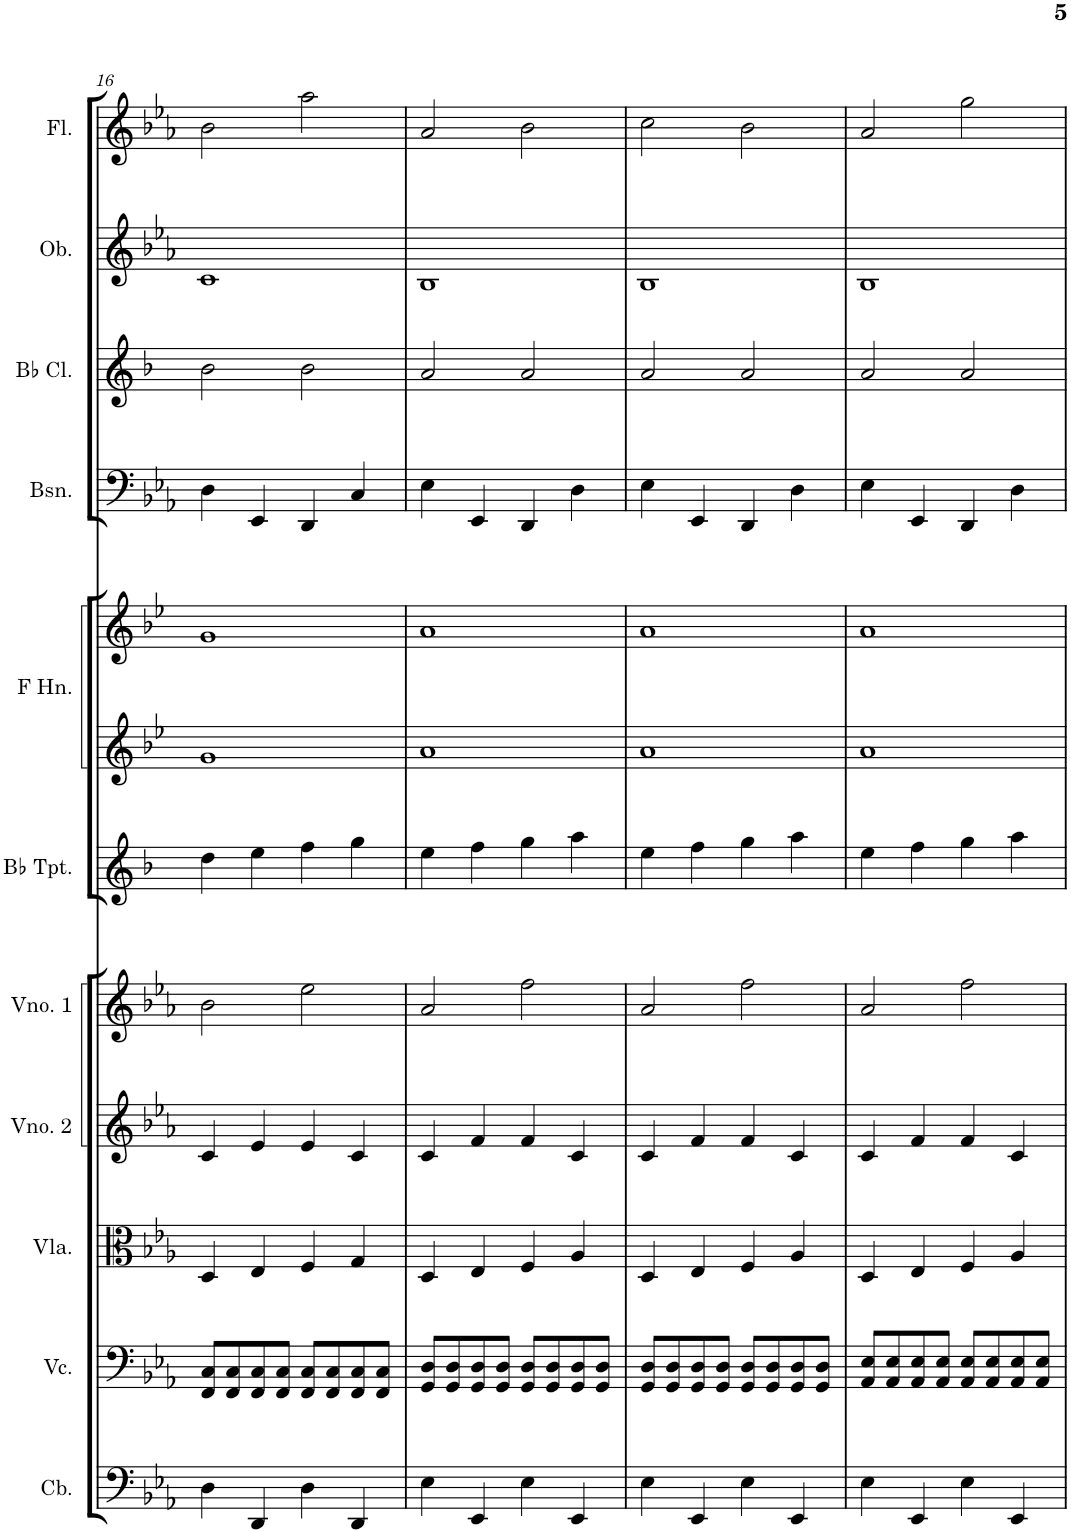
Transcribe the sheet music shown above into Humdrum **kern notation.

**kern	**kern	**kern	**kern	**kern	**kern	**kern	**kern	**kern	**kern	**kern	**kern
*part11	*part10	*part9	*part8	*part7	*part6	*part5	*part5	*part4	*part3	*part2	*part1
*staff12	*staff11	*staff10	*staff9	*staff8	*staff7	*staff6	*staff5	*staff4	*staff3	*staff2	*staff1
*I"Contrabaixo	*I"Violoncelo	*I"Viola	*I"Violino 2	*I"Violino 1	*I"Trumpets in Bb	*I"Horns in F	*	*I"Bassoons	*I"Clarinets in Bb	*I"Oboes	*I"Flutes
*I'Cb.	*I'Vc.	*I'Vla.	*I'Vno. 2	*I'Vno. 1	*	*	*	*I'Bsn.	*	*I'Ob.	*I'Fl.
!!LO:PB:g=z
*clefF4	*clefF4	*clefC3	*clefG2	*clefG2	*clefG2	*clefG2	*clefG2	*clefF4	*clefG2	*clefG2	*clefG2
*Trd7c12	*	*	*	*	*Trd1c2	*Trd4c7	*Trd4c7	*	*Trd1c2	*	*
*k[b-e-a-]	*k[b-e-a-]	*k[b-e-a-]	*k[b-e-a-]	*k[b-e-a-]	*k[b-]	*k[b-e-]	*k[b-e-]	*k[b-e-a-]	*k[b-]	*k[b-e-a-]	*k[b-e-a-]
*M4/4	*M4/4	*M4/4	*M4/4	*M4/4	*M4/4	*M4/4	*M4/4	*M4/4	*M4/4	*M4/4	*M4/4
=16	=16	=16	=16	=16	=16	=16	=16	=16	=16	=16	=16
4D\	8FF/ 8C/L	4D/	4c/	2b-\	4dd\	1g	1g	4D\	2b-\	1c	2b-\
.	8FF/ 8C/	.	.	.	.	.	.	.	.	.	.
4DD/	8FF/ 8C/	4E-/	4e-/	.	4ee\	.	.	4EE-/	.	.	.
.	8FF/ 8C/J	.	.	.	.	.	.	.	.	.	.
4D\	8FF/ 8C/L	4F/	4e-/	2ee-\	4ff\	.	.	4DD/	2b-\	.	2aa-\
.	8FF/ 8C/	.	.	.	.	.	.	.	.	.	.
4DD/	8FF/ 8C/	4G/	4c/	.	4gg\	.	.	4C/	.	.	.
.	8FF/ 8C/J	.	.	.	.	.	.	.	.	.	.
=17	=17	=17	=17	=17	=17	=17	=17	=17	=17	=17	=17
4E-\	8GG/ 8D/L	4D/	4c/	2a-/	4ee\	1a	1a	4E-\	2a/	1B-	2a-/
.	8GG/ 8D/	.	.	.	.	.	.	.	.	.	.
4EE-/	8GG/ 8D/	4E-/	4f/	.	4ff\	.	.	4EE-/	.	.	.
.	8GG/ 8D/J	.	.	.	.	.	.	.	.	.	.
4E-\	8GG/ 8D/L	4F/	4f/	2ff\	4gg\	.	.	4DD/	2a/	.	2b-\
.	8GG/ 8D/	.	.	.	.	.	.	.	.	.	.
4EE-/	8GG/ 8D/	4A-/	4c/	.	4aa\	.	.	4D\	.	.	.
.	8GG/ 8D/J	.	.	.	.	.	.	.	.	.	.
=18	=18	=18	=18	=18	=18	=18	=18	=18	=18	=18	=18
4E-\	8GG/ 8D/L	4D/	4c/	2a-/	4ee\	1a	1a	4E-\	2a/	1B-	2cc\
.	8GG/ 8D/	.	.	.	.	.	.	.	.	.	.
4EE-/	8GG/ 8D/	4E-/	4f/	.	4ff\	.	.	4EE-/	.	.	.
.	8GG/ 8D/J	.	.	.	.	.	.	.	.	.	.
4E-\	8GG/ 8D/L	4F/	4f/	2ff\	4gg\	.	.	4DD/	2a/	.	2b-\
.	8GG/ 8D/	.	.	.	.	.	.	.	.	.	.
4EE-/	8GG/ 8D/	4A-/	4c/	.	4aa\	.	.	4D\	.	.	.
.	8GG/ 8D/J	.	.	.	.	.	.	.	.	.	.
=19	=19	=19	=19	=19	=19	=19	=19	=19	=19	=19	=19
4E-\	8AA-/ 8E-/L	4D/	4c/	2a-/	4ee\	1a	1a	4E-\	2a/	1B-	2a-/
.	8AA-/ 8E-/	.	.	.	.	.	.	.	.	.	.
4EE-/	8AA-/ 8E-/	4E-/	4f/	.	4ff\	.	.	4EE-/	.	.	.
.	8AA-/ 8E-/J	.	.	.	.	.	.	.	.	.	.
4E-\	8AA-/ 8E-/L	4F/	4f/	2ff\	4gg\	.	.	4DD/	2a/	.	2gg\
.	8AA-/ 8E-/	.	.	.	.	.	.	.	.	.	.
4EE-/	8AA-/ 8E-/	4A-/	4c/	.	4aa\	.	.	4D\	.	.	.
.	8AA-/ 8E-/J	.	.	.	.	.	.	.	.	.	.
=	=	=	=	=	=	=	=	=	=	=	=
*-	*-	*-	*-	*-	*-	*-	*-	*-	*-	*-	*-
